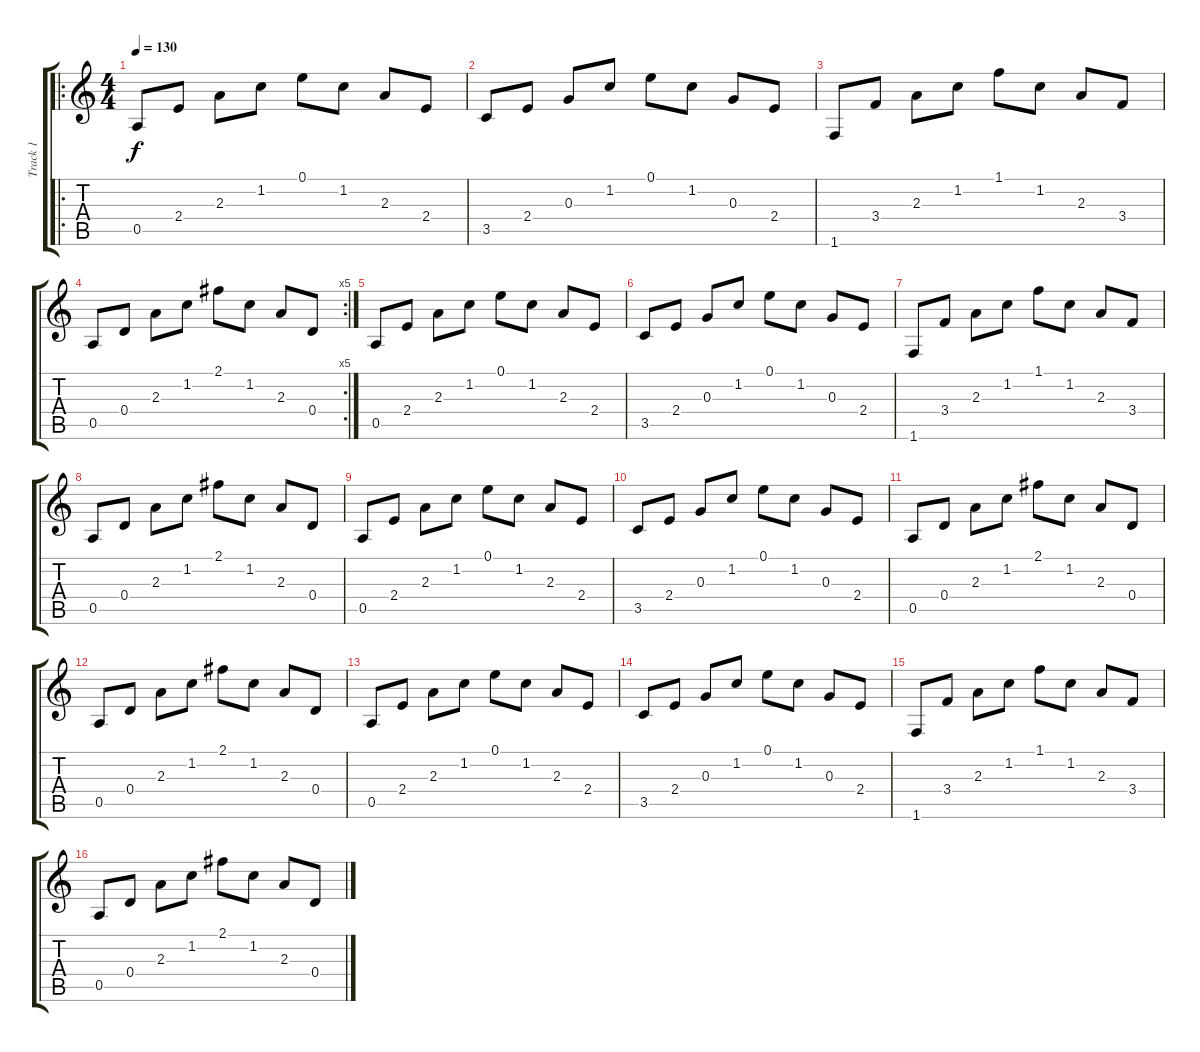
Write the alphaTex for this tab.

\track ("Track 1" "Track 1") {instrument acousticguitarsteel}
\staff {score tabs}
\tuning (E4 B3 G3 D3 A2 E2) {hide}
\ro
\ts (4 4)
\tempo 130
\clef g2
\ks c
0.5.8{dy f instrument acousticguitarsteel} 2.4.8 2.3.8 1.2.8 0.1.8 1.2.8 2.3.8 2.4.8 |
3.5.8 2.4.8 0.3.8 1.2.8 0.1.8 1.2.8 0.3.8 2.4.8 |
1.6.8 3.4.8 2.3.8 1.2.8 1.1.8 1.2.8 2.3.8 3.4.8 |
\rc 5
0.5.8 0.4.8 2.3.8 1.2.8 2.1.8 1.2.8 2.3.8 0.4.8 |
0.5.8 2.4.8 2.3.8 1.2.8 0.1.8 1.2.8 2.3.8 2.4.8 |
3.5.8 2.4.8 0.3.8 1.2.8 0.1.8 1.2.8 0.3.8 2.4.8 |
1.6.8 3.4.8 2.3.8 1.2.8 1.1.8 1.2.8 2.3.8 3.4.8 |
0.5.8 0.4.8 2.3.8 1.2.8 2.1.8 1.2.8 2.3.8 0.4.8 |
0.5.8 2.4.8 2.3.8 1.2.8 0.1.8 1.2.8 2.3.8 2.4.8 |
3.5.8 2.4.8 0.3.8 1.2.8 0.1.8 1.2.8 0.3.8 2.4.8 |
0.5.8 0.4.8 2.3.8 1.2.8 2.1.8 1.2.8 2.3.8 0.4.8 |
0.5.8 0.4.8 2.3.8 1.2.8 2.1.8 1.2.8 2.3.8 0.4.8 |
0.5.8 2.4.8 2.3.8 1.2.8 0.1.8 1.2.8 2.3.8 2.4.8 |
3.5.8 2.4.8 0.3.8 1.2.8 0.1.8 1.2.8 0.3.8 2.4.8 |
1.6.8 3.4.8 2.3.8 1.2.8 1.1.8 1.2.8 2.3.8 3.4.8 |
0.5.8 0.4.8 2.3.8 1.2.8 2.1.8 1.2.8 2.3.8 0.4.8
